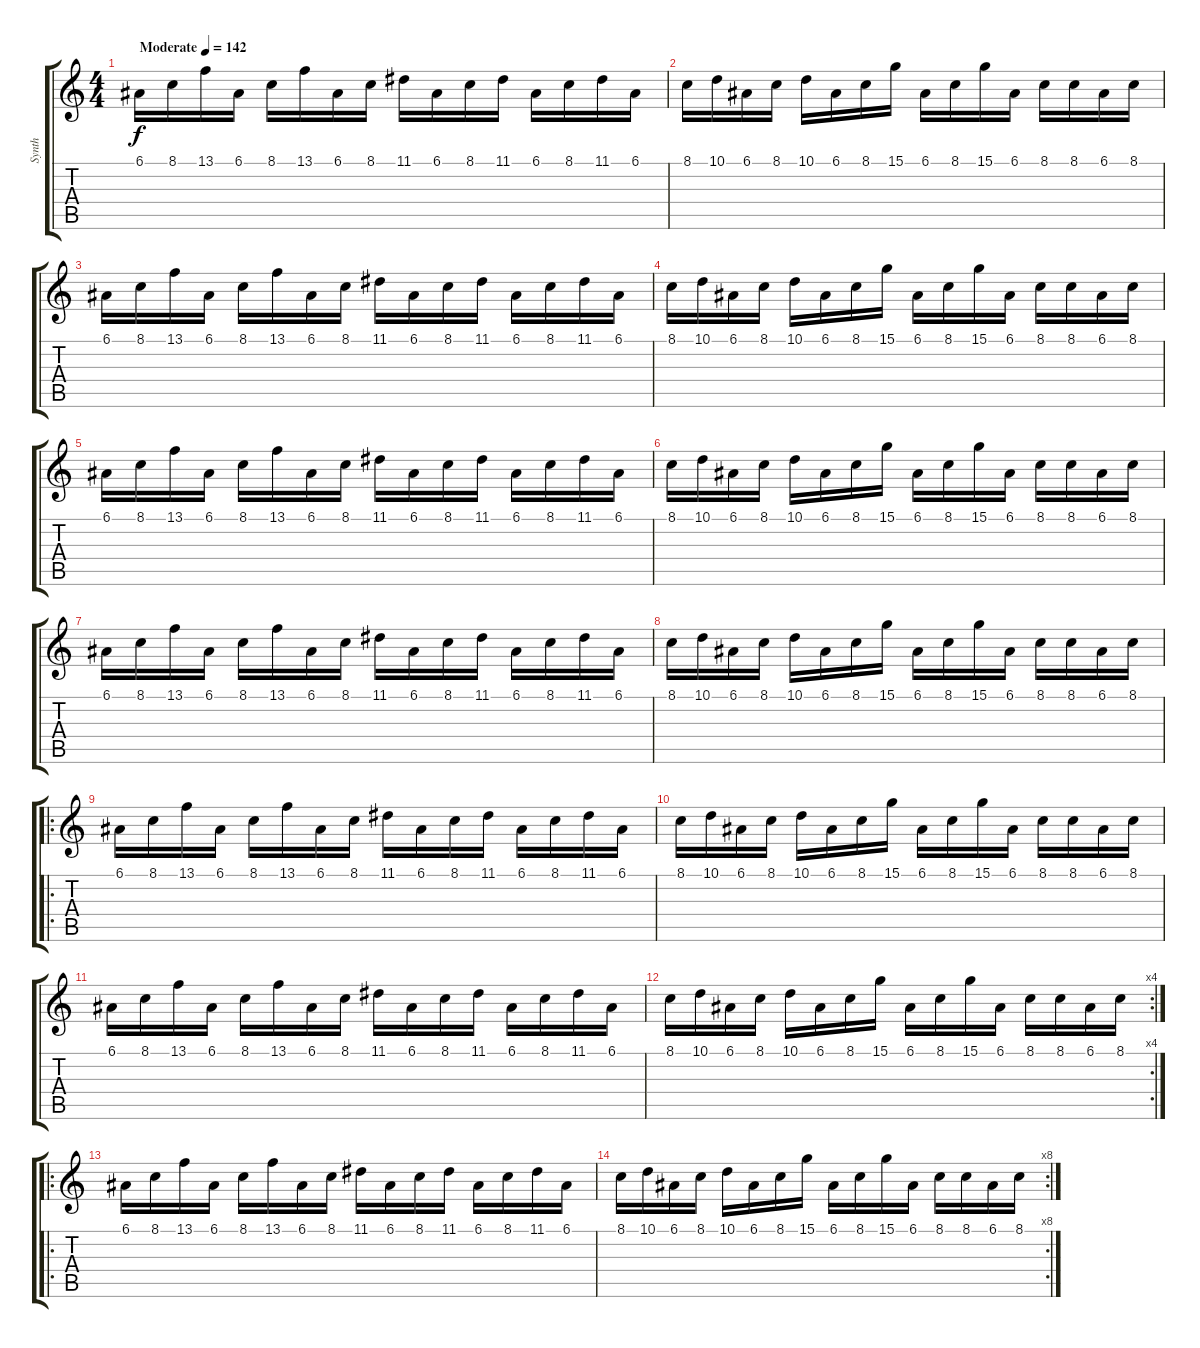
\track ("Synth" "Synth") {instrument lead2sawtooth}
\staff {score tabs}
\tuning (E4 B3 G3 D3 A2 E2) {hide}
\ts (4 4)
\tempo (142 "Moderate")
\clef g2
\ks c
6.1.16{dy f instrument lead2sawtooth} 8.1.16 13.1.16 6.1.16 8.1.16 13.1.16 6.1.16 8.1.16 11.1.16 6.1.16 8.1.16 11.1.16 6.1.16 8.1.16 11.1.16 6.1.16 |
8.1.16 10.1.16 6.1.16 8.1.16 10.1.16 6.1.16 8.1.16 15.1.16 6.1.16 8.1.16 15.1.16 6.1.16 8.1.16 8.1.16 6.1.16 8.1.16 |
6.1.16 8.1.16 13.1.16 6.1.16 8.1.16 13.1.16 6.1.16 8.1.16 11.1.16 6.1.16 8.1.16 11.1.16 6.1.16 8.1.16 11.1.16 6.1.16 |
8.1.16 10.1.16 6.1.16 8.1.16 10.1.16 6.1.16 8.1.16 15.1.16 6.1.16 8.1.16 15.1.16 6.1.16 8.1.16 8.1.16 6.1.16 8.1.16 |
6.1.16 8.1.16 13.1.16 6.1.16 8.1.16 13.1.16 6.1.16 8.1.16 11.1.16 6.1.16 8.1.16 11.1.16 6.1.16 8.1.16 11.1.16 6.1.16 |
8.1.16 10.1.16 6.1.16 8.1.16 10.1.16 6.1.16 8.1.16 15.1.16 6.1.16 8.1.16 15.1.16 6.1.16 8.1.16 8.1.16 6.1.16 8.1.16 |
6.1.16 8.1.16 13.1.16 6.1.16 8.1.16 13.1.16 6.1.16 8.1.16 11.1.16 6.1.16 8.1.16 11.1.16 6.1.16 8.1.16 11.1.16 6.1.16 |
8.1.16 10.1.16 6.1.16 8.1.16 10.1.16 6.1.16 8.1.16 15.1.16 6.1.16 8.1.16 15.1.16 6.1.16 8.1.16 8.1.16 6.1.16 8.1.16 |
\ro
6.1.16 8.1.16 13.1.16 6.1.16 8.1.16 13.1.16 6.1.16 8.1.16 11.1.16 6.1.16 8.1.16 11.1.16 6.1.16 8.1.16 11.1.16 6.1.16 |
8.1.16 10.1.16 6.1.16 8.1.16 10.1.16 6.1.16 8.1.16 15.1.16 6.1.16 8.1.16 15.1.16 6.1.16 8.1.16 8.1.16 6.1.16 8.1.16 |
6.1.16 8.1.16 13.1.16 6.1.16 8.1.16 13.1.16 6.1.16 8.1.16 11.1.16 6.1.16 8.1.16 11.1.16 6.1.16 8.1.16 11.1.16 6.1.16 |
\rc 4
8.1.16 10.1.16 6.1.16 8.1.16 10.1.16 6.1.16 8.1.16 15.1.16 6.1.16 8.1.16 15.1.16 6.1.16 8.1.16 8.1.16 6.1.16 8.1.16 |
\ro
6.1.16{volume 6} 8.1.16 13.1.16 6.1.16 8.1.16 13.1.16 6.1.16 8.1.16 11.1.16 6.1.16 8.1.16 11.1.16 6.1.16 8.1.16 11.1.16 6.1.16 |
\rc 8
8.1.16 10.1.16 6.1.16 8.1.16 10.1.16 6.1.16 8.1.16 15.1.16 6.1.16 8.1.16 15.1.16 6.1.16 8.1.16 8.1.16 6.1.16 8.1.16
